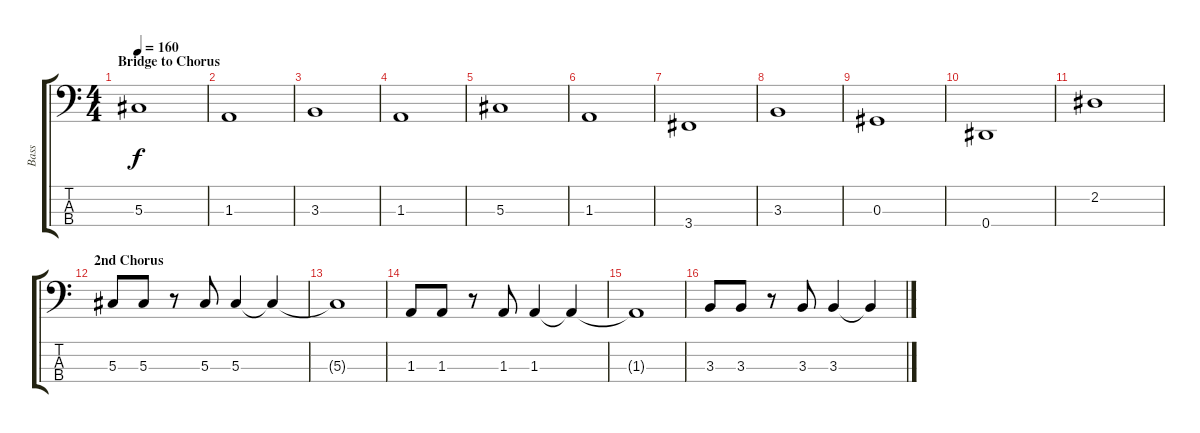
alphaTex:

\track ("Bass" "Bass") {instrument electricbassfinger}
\staff {score tabs}
\tuning (Gb2 Db2 Ab1 Eb1) {hide}
\ts (4 4)
\section ("" "Bridge to Chorus")
\tempo 160
\clef f4
\ks c
5.3.1{dy f} |
1.3.1 |
3.3.1 |
1.3.1 |
5.3.1 |
1.3.1 |
3.4.1 |
3.3.1 |
0.3.1 |
0.4.1 |
2.2.1 |
\section ("" "2nd Chorus")
5.3.8 5.3.8 r.8 5.3.8 5.3.4 5.3{t}.4 |
5.3{t}.1 |
1.3.8 1.3.8 r.8 1.3.8 1.3.4 1.3{t}.4 |
1.3{t}.1 |
3.3.8 3.3.8 r.8 3.3.8 3.3.4 3.3{t}.4
